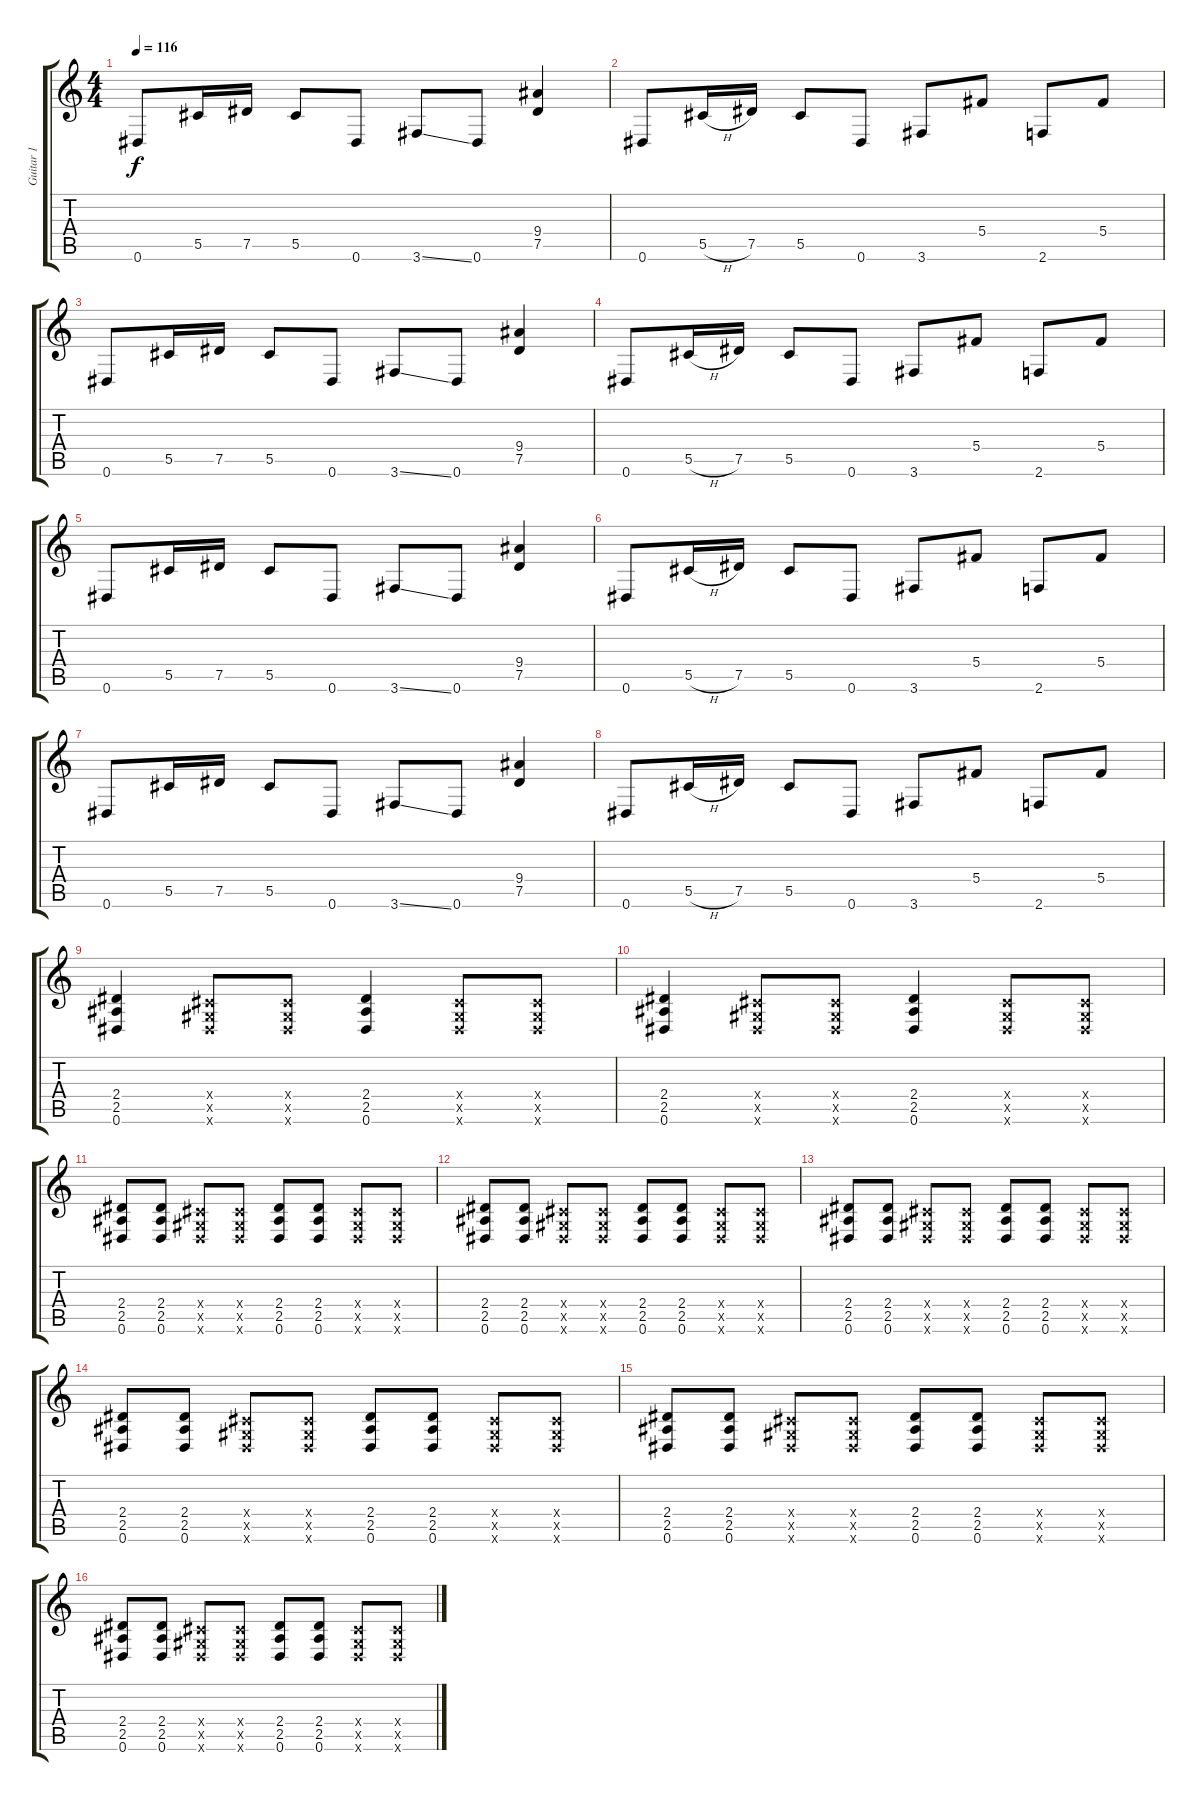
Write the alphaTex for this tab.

\track ("Guitar 1" "Guitar 1") {instrument distortionguitar}
\staff {score tabs}
\tuning (Eb4 Bb3 Gb3 Db3 Ab2 Eb2) {hide}
\ts (4 4)
\tempo 116
\clef g2
\ks c
0.6.8{dy f} 5.5.16 7.5.16 5.5.8 0.6.8 3.6{ss}.8 0.6.8 (9.4 7.5).4 |
0.6.8 5.5{h}.16 7.5.16 5.5.8 0.6.8 3.6.8 5.4.8 2.6.8 5.4.8 |
0.6.8 5.5.16 7.5.16 5.5.8 0.6.8 3.6{ss}.8 0.6.8 (9.4 7.5).4 |
0.6.8 5.5{h}.16 7.5.16 5.5.8 0.6.8 3.6.8 5.4.8 2.6.8 5.4.8 |
0.6.8 5.5.16 7.5.16 5.5.8 0.6.8 3.6{ss}.8 0.6.8 (9.4 7.5).4 |
0.6.8 5.5{h}.16 7.5.16 5.5.8 0.6.8 3.6.8 5.4.8 2.6.8 5.4.8 |
0.6.8 5.5.16 7.5.16 5.5.8 0.6.8 3.6{ss}.8 0.6.8 (9.4 7.5).4 |
0.6.8 5.5{h}.16 7.5.16 5.5.8 0.6.8 3.6.8 5.4.8 2.6.8 5.4.8 |
(2.4 2.5 0.6).4 (0.4{x} 0.5{x} 0.6{x}).8 (0.4{x} 0.5{x} 0.6{x}).8 (2.4 2.5 0.6).4 (0.4{x} 0.5{x} 0.6{x}).8 (0.4{x} 0.5{x} 0.6{x}).8 |
(2.4 2.5 0.6).4 (0.4{x} 0.5{x} 0.6{x}).8 (0.4{x} 0.5{x} 0.6{x}).8 (2.4 2.5 0.6).4 (0.4{x} 0.5{x} 0.6{x}).8 (0.4{x} 0.5{x} 0.6{x}).8 |
(2.4 2.5 0.6).8 (2.4 2.5 0.6).8 (0.4{x} 0.5{x} 0.6{x}).8 (0.4{x} 0.5{x} 0.6{x}).8 (2.4 2.5 0.6).8 (2.4 2.5 0.6).8 (0.4{x} 0.5{x} 0.6{x}).8 (0.4{x} 0.5{x} 0.6{x}).8 |
(2.4 2.5 0.6).8 (2.4 2.5 0.6).8 (0.4{x} 0.5{x} 0.6{x}).8 (0.4{x} 0.5{x} 0.6{x}).8 (2.4 2.5 0.6).8 (2.4 2.5 0.6).8 (0.4{x} 0.5{x} 0.6{x}).8 (0.4{x} 0.5{x} 0.6{x}).8 |
(2.4 2.5 0.6).8 (2.4 2.5 0.6).8 (0.4{x} 0.5{x} 0.6{x}).8 (0.4{x} 0.5{x} 0.6{x}).8 (2.4 2.5 0.6).8 (2.4 2.5 0.6).8 (0.4{x} 0.5{x} 0.6{x}).8 (0.4{x} 0.5{x} 0.6{x}).8 |
(2.4 2.5 0.6).8 (2.4 2.5 0.6).8 (0.4{x} 0.5{x} 0.6{x}).8 (0.4{x} 0.5{x} 0.6{x}).8 (2.4 2.5 0.6).8 (2.4 2.5 0.6).8 (0.4{x} 0.5{x} 0.6{x}).8 (0.4{x} 0.5{x} 0.6{x}).8 |
(2.4 2.5 0.6).8 (2.4 2.5 0.6).8 (0.4{x} 0.5{x} 0.6{x}).8 (0.4{x} 0.5{x} 0.6{x}).8 (2.4 2.5 0.6).8 (2.4 2.5 0.6).8 (0.4{x} 0.5{x} 0.6{x}).8 (0.4{x} 0.5{x} 0.6{x}).8 |
(2.4 2.5 0.6).8 (2.4 2.5 0.6).8 (0.4{x} 0.5{x} 0.6{x}).8 (0.4{x} 0.5{x} 0.6{x}).8 (2.4 2.5 0.6).8 (2.4 2.5 0.6).8 (0.4{x} 0.5{x} 0.6{x}).8 (0.4{x} 0.5{x} 0.6{x}).8
